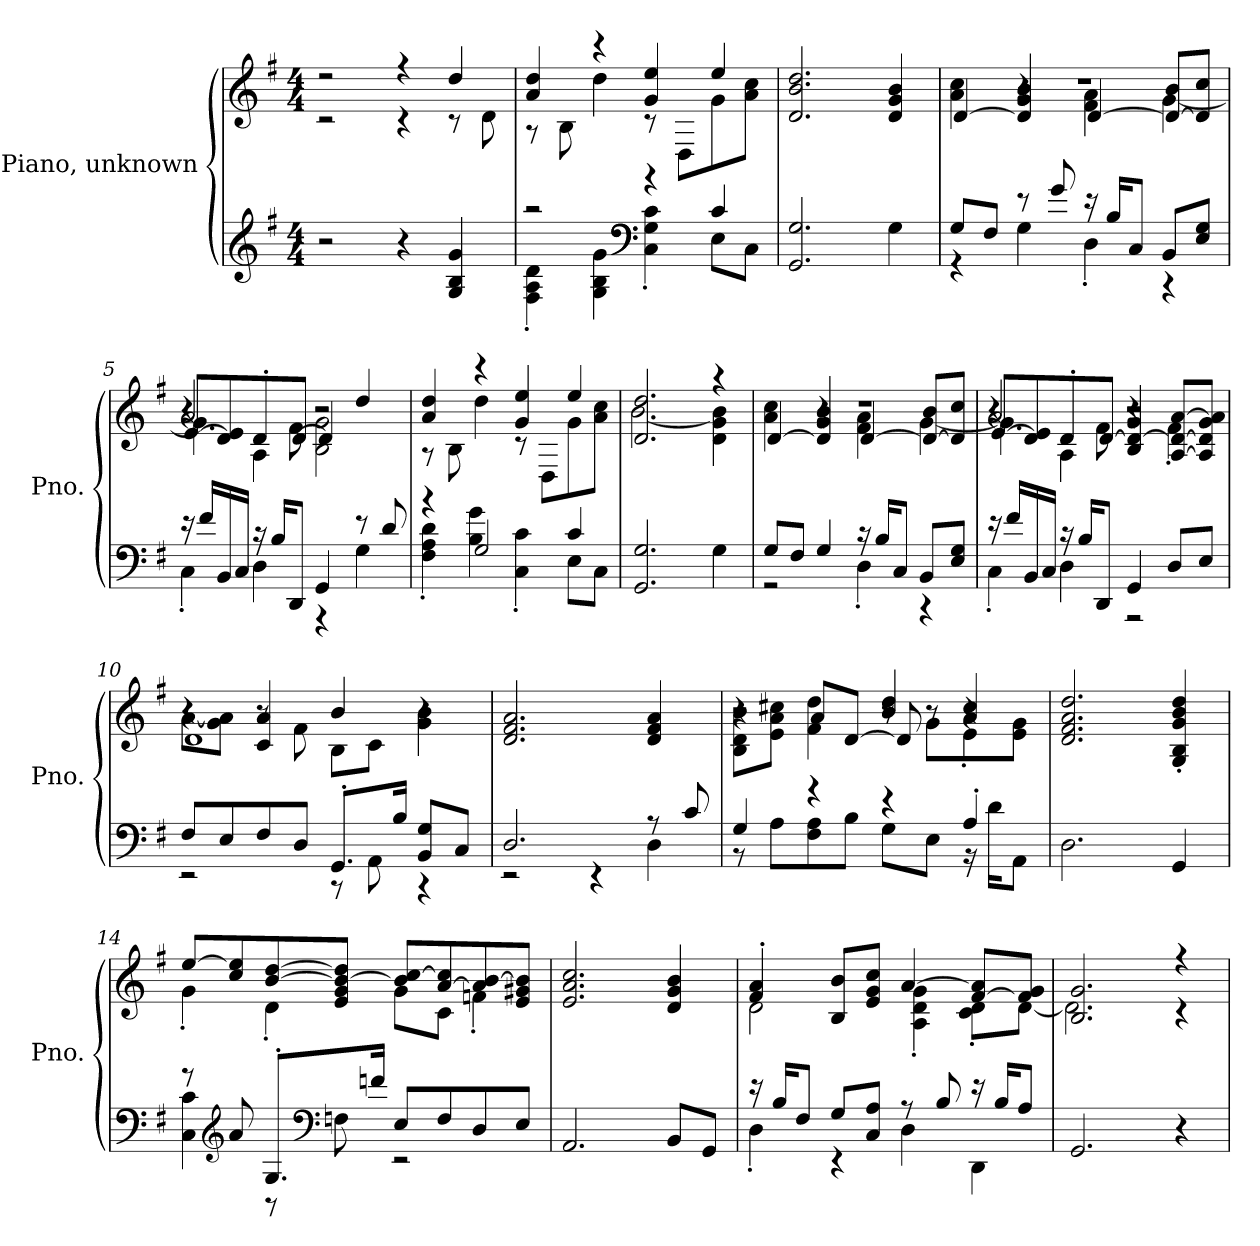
**kern	**kern
*part1	*part1
*staff2	*staff1
*I"Piano, unknown	*
*I'Pno.	*
*clefG2	*clefG2
*k[f#]	*k[f#]
*M4/4	*M4/4
*MM120	*MM120
=1	=1
*	*^
2r	2r	2r
4r	4r	4r
4G/ 4B/ 4g/	4dd/	8r
.	.	8d\
=2	=2	=2
*^	*	*
2r	4F#\' 4A\' 4d\'	4a/ 4dd/	8r
.	.	.	8B\
.	4G\ 4B\ 4g\	4r	4dd\
*clefF4	*	*	*
4r	4C\' 4G\' 4c\'	4g/ 4ee/	8r
.	.	.	8D\L
4c/	8E\L	4ee/	8g\
.	8C\J	.	8a\ 8cc\J
*v	*v	*	*
*	*v	*v
=3	=3
2.GG/ 2.G/	2.d/ 2.b/ 2.dd/
4G\	4d/ 4g/ 4b/
=4	=4
*^	*^
*	*	*	*^
8G/L	4r	1r	4a\ 4cc\	[4d/
8F#/J	.	.	.	.
8r	4G\	.	4r	4d/] 4g/ 4b/
8g/	.	.	.	.
16r	4D'\	.	4f#\ 4a\	[4d/
16B/KL	.	.	.	.
8C/J	.	.	.	.
8BB/L	4r	.	[4g\	8d/_ 8b/L
8E/ 8G/J	.	.	.	8d/] 8cc/J
=5	=5	=5	=5	=5
*	*	*	*	*^
16r	4C'\	2a/	4.g\]	[8e/L	4r
16f#/LL	.	.	.	.	.
16BB/	.	.	.	8d/ 8e/]	.
16C/JJ	.	.	.	.	.
16r	4D\	.	.	8d'/	4A\
16B/KL	.	.	.	.	.
8DD/J	.	.	8f#\	[8d/J	.
4GG/	4r	2r	2B\ 2g\	4d/]	2r
8r	4G\	.	.	4dd/	.
8d/	.	.	.	.	.
*	*	*	*v	*v	*v
!!LO:LB:g=z
=6	=6	=6	=6
4r	4F#\' 4A\' 4d\'	4a/ 4dd/	8r
.	.	.	8B\
2G/	4B\ 4g\	4r	4dd\
.	4C\' 4c\'	4g/ 4ee/	8r
.	.	.	8D\L
4c/	8E\L	4ee/	8g\
.	8C\J	.	8a\ 8cc\J
*v	*v	*	*
=7	=7	=7
2.GG/ 2.G/	2.d/ 2.dd/	[2.b\
4G\	4r	4d\ 4g\ 4b\]
=8	=8	=8
*^	*	*^
8G/L	2r	1r	4a\ 4cc\	[4d/
8F#/J	.	.	.	.
4G/	.	.	4r	4d/] 4g/ 4b/
16r	4D'\	.	4f#\ 4a\	[4d/
16B/KL	.	.	.	.
8C/J	.	.	.	.
8BB/L	4r	.	[4g\	8d/_ 8b/L
8E/ 8G/J	.	.	.	8d/] 8cc/J
=9	=9	=9	=9	=9
*	*	*	*	*^
16r	4C'\	2a/	4.g\]	[8e/L	4r
16f#/LL	.	.	.	.	.
16BB/	.	.	.	8d/ 8e/]	.
16C/JJ	.	.	.	.	.
16r	4D\	.	.	8d'/	4A\
16B/KL	.	.	.	.	.
8DD/J	.	.	8f#\	[8d/J	.
4GG/	2r	2r	4r	4B/ 4d/_ 4g/	2r
8D/L	.	.	4f#'\	[8A/ 8d/_ [8a/L	.
8E/J	.	.	.	8A/] 8d/] 8g/ 8a/]J	.
*	*	*	*	*v	*v
!!LO:LB:g=z
=10	=10	=10	=10	=10
8F#/L	2r	4r	[8a\L	1d
8E/	.	.	8g\ 8a\]J	.
8F#/	.	4c/ 4a/	8r	.
8D/J	.	.	8f#\	.
8.GG'/L	8r	4b/	8B\L	.
.	8AA\	.	8c\J	.
16B/Jk	.	.	.	.
8BB/ 8G/L	4r	4r	4g\ 4b\	.
8C/J	.	.	.	.
*	*	*v	*v	*v
=11	=11	=11
2.D/	2r	2.d/ 2.f#/ 2.a/
.	4r	.
8r	4D\	4d/ 4f#/ 4a/
8c/	.	.
=12	=12	=12
*	*	*^
*	*	*	*^
4G/	8r	2r	8B\ 8d\ 8b\L	4r
.	8A\L	.	8e\ 8a\ 8cc#X\J	.
4r	8F#\ 8A\	.	4f#\ 4dd\	8a/L
.	8B\J	.	.	[8d/J
4r	8G\L	4b/ 4dd/	8r	8d/]
.	8E\J	.	8g\L	8r
4A'/	16r	4a/ 4cc#/	8e'\	4r
.	16d\KL	.	.	.
.	8AA\J	.	8e\ 8g\J	.
*v	*v	*	*	*
*	*v	*v	*v
=13	=13
2.D\	2.d/ 2.f#/ 2.a/ 2.dd/
4GG/	4G/' 4B/' 4g/' 4b/' 4dd/'
!!LO:LB:g=z
=14	=14
*^	*^
8r	4C\ 4c\	[8ee/L	4g'\
*clefG2	*	*	*
8a/	.	8cc/ 8ee/]	.
8.G'/L	8r	[8b/ [8dd/	4d'\
*clefF4	*	*	*
.	8Fn\	8e/ 8g/ 8b/_ 8dd/]J	.
16fn/Jk	.	.	.
8E/L	2r	8b/] [8cc/L	8g\L
8F/	.	[8a/ 8cc/]	8c\J
8D/	.	8a/] [8b/	4fn'\
8E/J	.	8e/ 8g#X/ 8b/]J	.
*v	*v	*	*
*	*v	*v
=15	=15
2.AA/	2.e/ 2.a/ 2.cc/
8BB/L	4d/ 4g/ 4b/
8GG/J	.
=16	=16
*^	*^
16r	4D'\	4f#/' 4a/'	2d\
16B/KL	.	.	.
8F#/J	.	.	.
8G/L	4r	8B/ 8b/L	.
8C/ 8A/J	.	8e/ 8g/ 8cc/J	.
8r	4D\	[4a/	4A\' 4d\' 4g\'
8B/	.	.	.
16r	4DD\	[8f#/ 8a/]L	8c\' 8d\'L
16B/KL	.	.	.
8A/J	.	8f#/] 8g/J	[8d\J
*v	*v	*	*
=17	=17	=17
2.GG/	2.B/ 2.g/	2.d\]
4r	4r	4r
*	*v	*v
=	=
*-	*-
